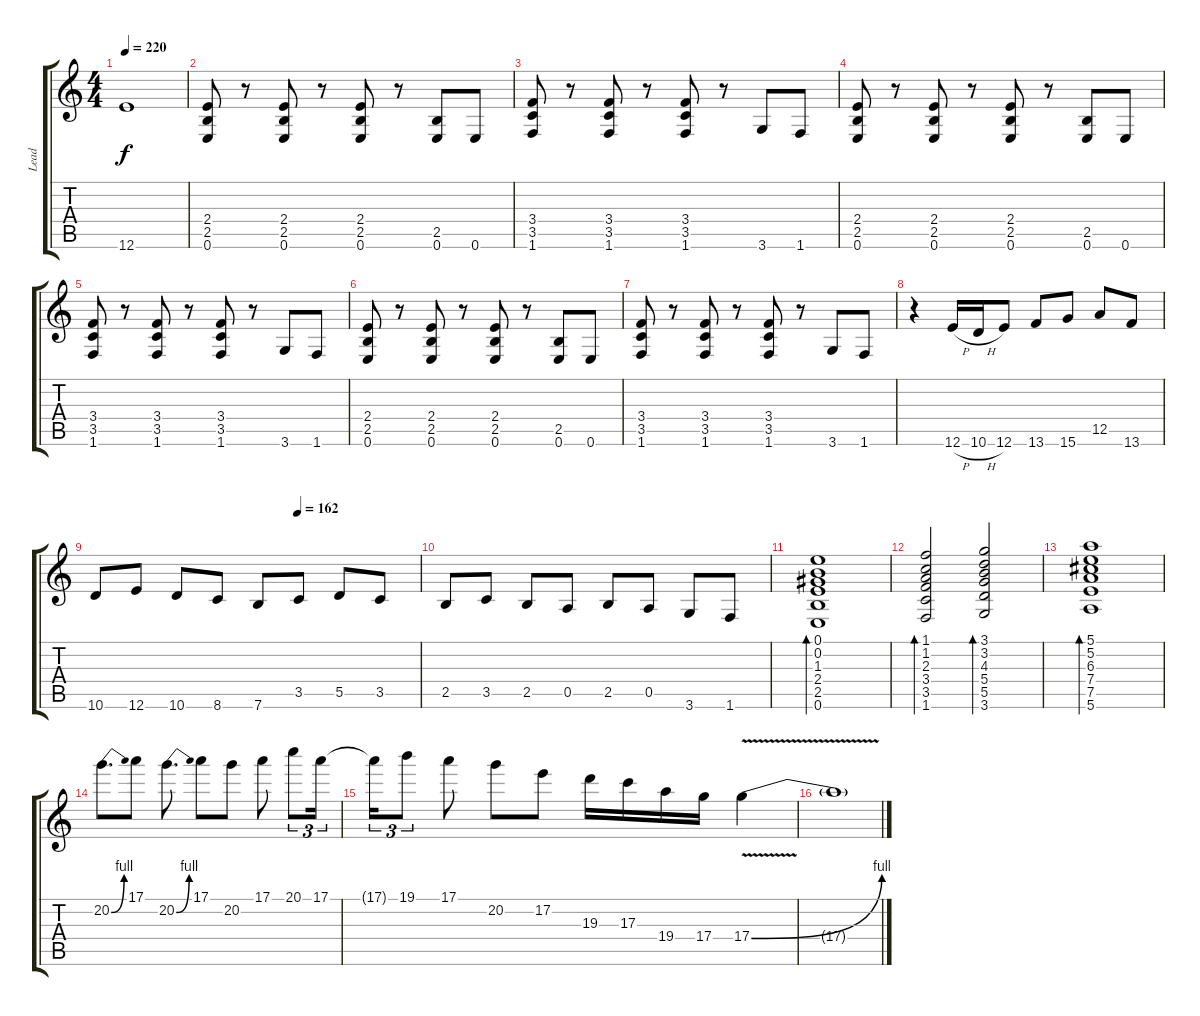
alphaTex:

\track ("Lead" "Lead") {instrument electricguitarmuted}
\staff {score tabs}
\tuning (E4 B3 G3 D3 A2 E2) {hide}
\ts (4 4)
\tempo 220
\clef g2
\ks c
12.6{t}.1{dy f} |
(2.4 2.5 0.6).8 r.8 (2.4 2.5 0.6).8 r.8 (2.4 2.5 0.6).8 r.8 (2.5 0.6).8 0.6.8 |
(3.4 3.5 1.6).8 r.8 (3.4 3.5 1.6).8 r.8 (3.4 3.5 1.6).8 r.8 3.6.8 1.6.8 |
(2.4 2.5 0.6).8 r.8 (2.4 2.5 0.6).8 r.8 (2.4 2.5 0.6).8 r.8 (2.5 0.6).8 0.6.8 |
(3.4 3.5 1.6).8 r.8 (3.4 3.5 1.6).8 r.8 (3.4 3.5 1.6).8 r.8 3.6.8 1.6.8 |
(2.4 2.5 0.6).8 r.8 (2.4 2.5 0.6).8 r.8 (2.4 2.5 0.6).8 r.8 (2.5 0.6).8 0.6.8 |
(3.4 3.5 1.6).8 r.8 (3.4 3.5 1.6).8 r.8 (3.4 3.5 1.6).8 r.8 3.6.8 1.6.8 |
r.4 12.6{h}.16 10.6{h}.16 12.6.8 13.6.8 15.6.8 12.5.8 13.6.8 |
\tempo (162 0.625)
10.6.8 12.6.8 10.6.8 8.6.8 7.6.8 3.5.8 5.5.8 3.5.8 |
2.5.8 3.5.8 2.5.8 0.5.8 2.5.8 0.5.8 3.6.8 1.6.8 |
(0.1 0.2 1.3 2.4 2.5 0.6).1{bd 480} |
(1.1 1.2 2.3 3.4 3.5 1.6).2{bd 240} (3.1 3.2 4.3 5.4 5.5 3.6).2{bd 240} |
(5.1 5.2 6.3 7.4 7.5 5.6).1{bd 480} |
20.2{be (bend 0 0 60 4)}.8{d} 17.1.8 20.2{be (bend 0 0 60 4)}.8{d} 17.1.8 20.2.8 17.1.8 20.1.8{tu (3 2)} 17.1.16{tu (3 2)} |
17.1{t}.16{tu (3 2)} 19.1.8{tu (3 2)} 17.1.8 20.2.8 17.2.8 19.3.16 17.3.16 19.4.16 17.4.16 17.4{be (bend 0 0 60 4) v}.4 |
17.4{t}.1
